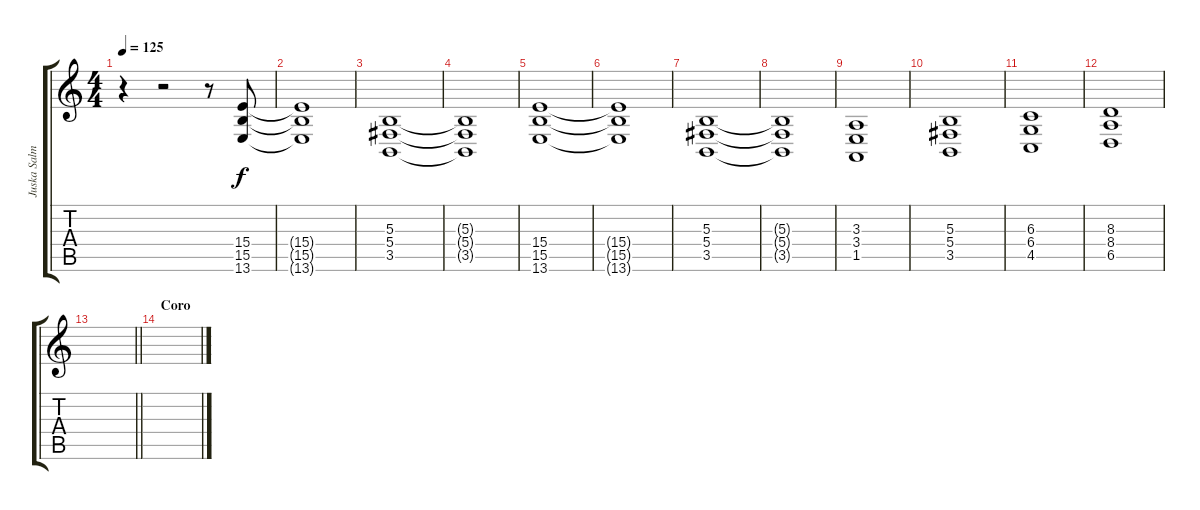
\track ("Juska Salminen" "Juska Salm") {instrument choiraahs}
\staff {score tabs}
\tuning (Eb4 Bb3 Gb3 Db3 Ab2 Eb2) {hide}
\ts (4 4)
\tempo 125
\clef g2
\ks c
r.4{dy f} r.2 r.8 (15.4 15.5 13.6).8 |
(15.4{t} 15.5{t} 13.6{t}).1 |
(5.3 5.4 3.5).1 |
(5.3{t} 5.4{t} 3.5{t}).1 |
(15.4 15.5 13.6).1 |
(15.4{t} 15.5{t} 13.6{t}).1 |
(5.3 5.4 3.5).1 |
(5.3{t} 5.4{t} 3.5{t}).1 |
(3.3 3.4 1.5).1 |
(5.3 5.4 3.5).1 |
(6.3 6.4 4.5).1 |
(8.3 8.4 6.5).1 |
\barLineRight lightlight
|
\section ("" "Coro")
